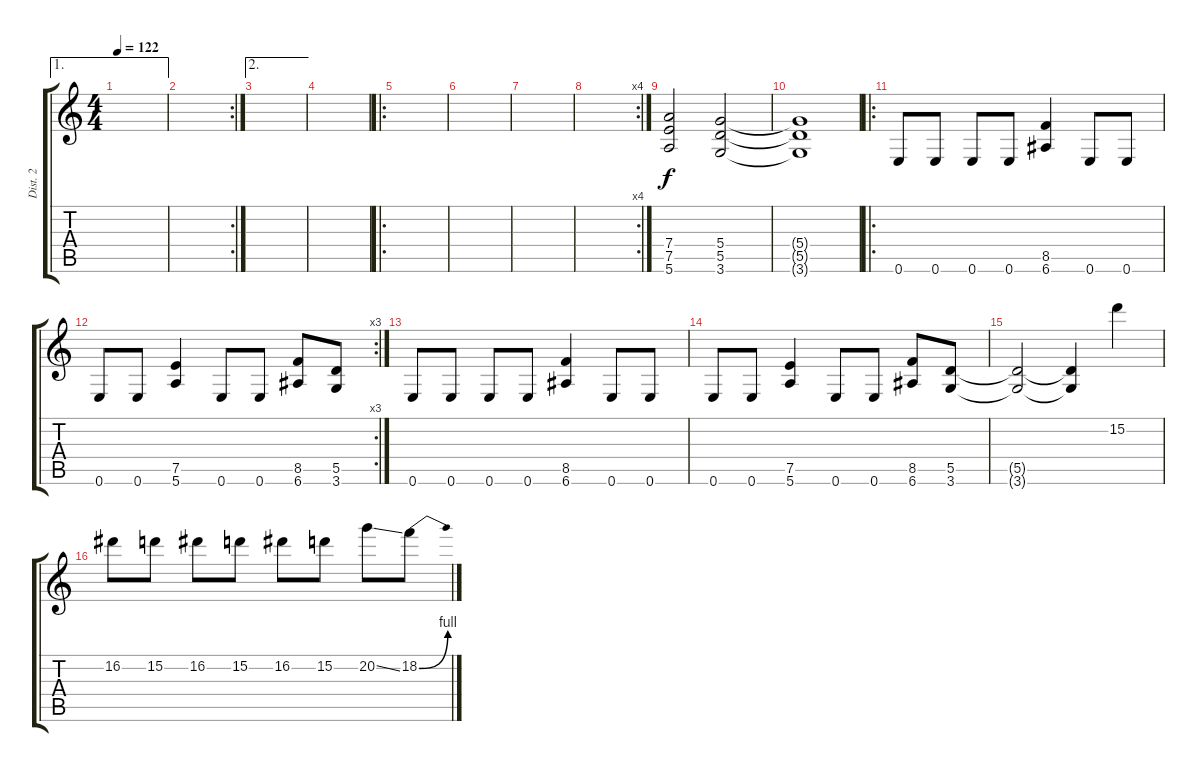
\track ("Dist. 2" "Dist. 2") {instrument overdrivenguitar}
\staff {score tabs}
\tuning (E4 B3 G3 D3 A2 E2) {hide}
\ae 1
\ts (4 4)
\tempo 122
\clef g2
\ks c
|
\rc 2
|
\ae 2
|
|
\ro
|
|
|
\rc 4
|
(7.4 7.5 5.6).2{instrument overdrivenguitar} (5.4 5.5 3.6).2 |
(5.4{t} 5.5{t} 3.6{t}).1 |
\ro
0.6.8{instrument distortionguitar} 0.6.8 0.6.8 0.6.8 (8.5 6.6).4 0.6.8 0.6.8 |
\rc 3
0.6.8 0.6.8 (7.5 5.6).4 0.6.8 0.6.8 (8.5 6.6).8 (5.5 3.6).8 |
0.6.8 0.6.8 0.6.8 0.6.8 (8.5 6.6).4 0.6.8 0.6.8 |
0.6.8 0.6.8 (7.5 5.6).4 0.6.8 0.6.8 (8.5 6.6).8 (5.5 3.6).8 |
(5.5{t} 3.6{t}).2 (5.5{t} 3.6{t}).4 15.2.4{instrument overdrivenguitar} |
16.2.8 15.2.8 16.2.8 15.2.8 16.2.8 15.2.8 20.2{ss}.8 18.2{be (bend 0 0 60 4)}.8
